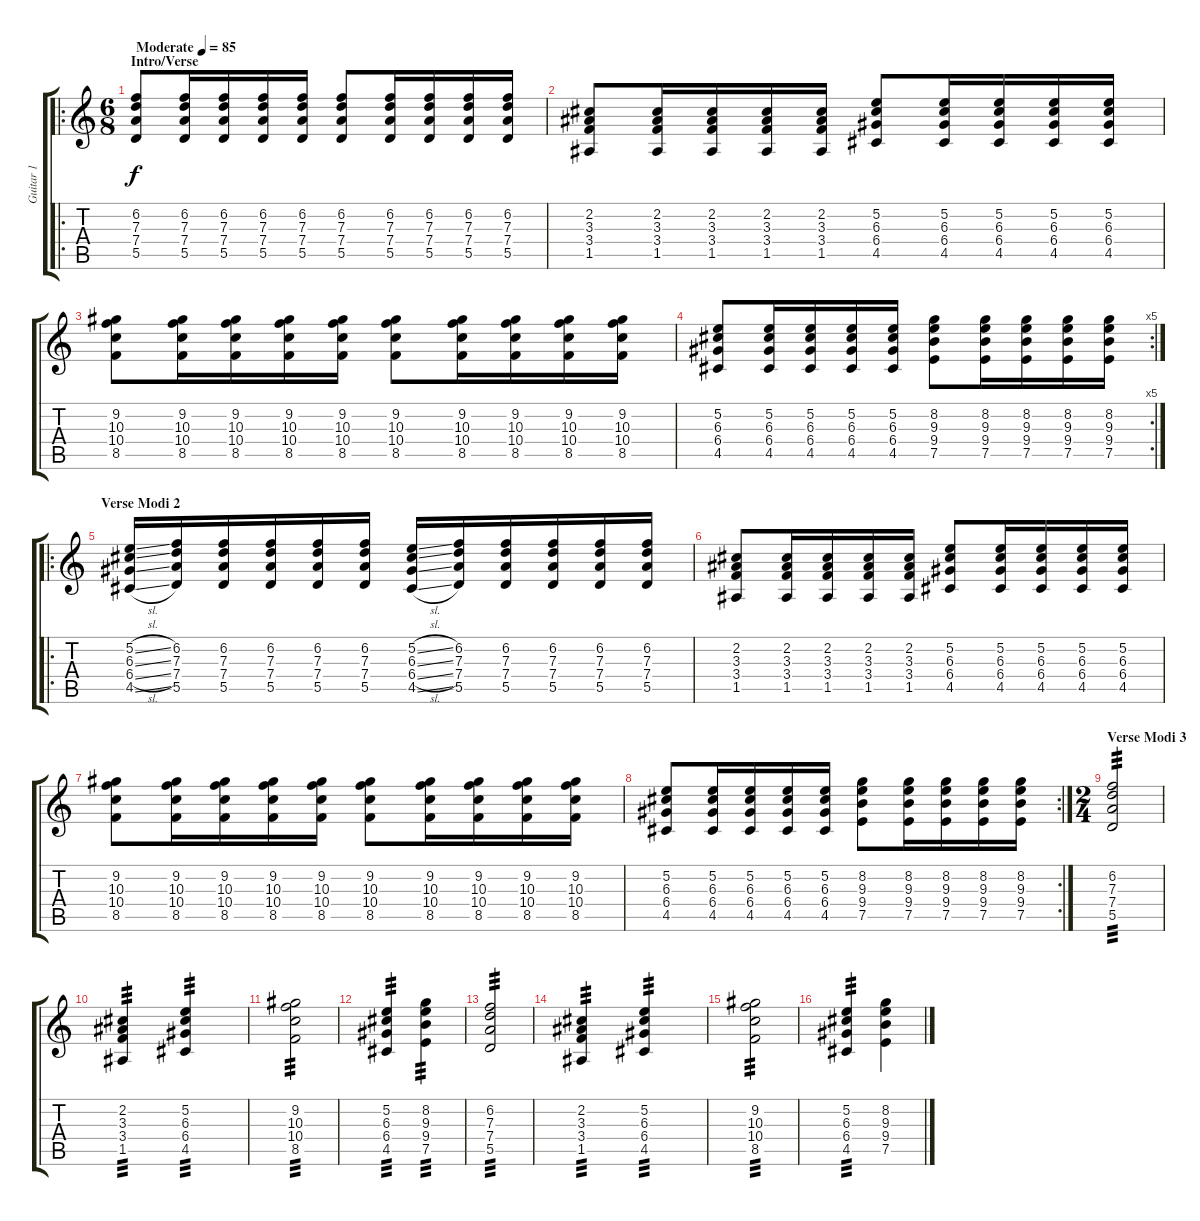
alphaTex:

\track ("Guitar 1" "Guitar 1") {instrument distortionguitar}
\staff {score tabs}
\tuning (E4 B3 G3 D3 A2 E2) {hide}
\ro
\ts (6 8)
\section ("" "Intro/Verse")
\tempo (85 "Moderate")
\clef g2
\ks c
(6.2 7.3 7.4 5.5).8{dy f instrument distortionguitar} (6.2 7.3 7.4 5.5).16 (6.2 7.3 7.4 5.5).16 (6.2 7.3 7.4 5.5).16 (6.2 7.3 7.4 5.5).16 (6.2 7.3 7.4 5.5).8 (6.2 7.3 7.4 5.5).16 (6.2 7.3 7.4 5.5).16 (6.2 7.3 7.4 5.5).16 (6.2 7.3 7.4 5.5).16 |
(2.2 3.3 3.4 1.5).8 (2.2 3.3 3.4 1.5).16 (2.2 3.3 3.4 1.5).16 (2.2 3.3 3.4 1.5).16 (2.2 3.3 3.4 1.5).16 (5.2 6.3 6.4 4.5).8 (5.2 6.3 6.4 4.5).16 (5.2 6.3 6.4 4.5).16 (5.2 6.3 6.4 4.5).16 (5.2 6.3 6.4 4.5).16 |
(9.2 10.3 10.4 8.5).8 (9.2 10.3 10.4 8.5).16 (9.2 10.3 10.4 8.5).16 (9.2 10.3 10.4 8.5).16 (9.2 10.3 10.4 8.5).16 (9.2 10.3 10.4 8.5).8 (9.2 10.3 10.4 8.5).16 (9.2 10.3 10.4 8.5).16 (9.2 10.3 10.4 8.5).16 (9.2 10.3 10.4 8.5).16 |
\rc 5
(5.2 6.3 6.4 4.5).8 (5.2 6.3 6.4 4.5).16 (5.2 6.3 6.4 4.5).16 (5.2 6.3 6.4 4.5).16 (5.2 6.3 6.4 4.5).16 (8.2 9.3 9.4 7.5).8 (8.2 9.3 9.4 7.5).16 (8.2 9.3 9.4 7.5).16 (8.2 9.3 9.4 7.5).16 (8.2 9.3 9.4 7.5).16 |
\ro
\section ("" "Verse Modi 2")
(5.2{sl} 6.3{sl} 6.4{sl} 4.5{sl}).16 (6.2 7.3 7.4 5.5).16 (6.2 7.3 7.4 5.5).16 (6.2 7.3 7.4 5.5).16 (6.2 7.3 7.4 5.5).16 (6.2 7.3 7.4 5.5).16 (5.2{sl} 6.3{sl} 6.4{sl} 4.5{sl}).16 (6.2 7.3 7.4 5.5).16 (6.2 7.3 7.4 5.5).16 (6.2 7.3 7.4 5.5).16 (6.2 7.3 7.4 5.5).16 (6.2 7.3 7.4 5.5).16 |
(2.2 3.3 3.4 1.5).8 (2.2 3.3 3.4 1.5).16 (2.2 3.3 3.4 1.5).16 (2.2 3.3 3.4 1.5).16 (2.2 3.3 3.4 1.5).16 (5.2 6.3 6.4 4.5).8 (5.2 6.3 6.4 4.5).16 (5.2 6.3 6.4 4.5).16 (5.2 6.3 6.4 4.5).16 (5.2 6.3 6.4 4.5).16 |
(9.2 10.3 10.4 8.5).8 (9.2 10.3 10.4 8.5).16 (9.2 10.3 10.4 8.5).16 (9.2 10.3 10.4 8.5).16 (9.2 10.3 10.4 8.5).16 (9.2 10.3 10.4 8.5).8 (9.2 10.3 10.4 8.5).16 (9.2 10.3 10.4 8.5).16 (9.2 10.3 10.4 8.5).16 (9.2 10.3 10.4 8.5).16 |
\rc 2
(5.2 6.3 6.4 4.5).8 (5.2 6.3 6.4 4.5).16 (5.2 6.3 6.4 4.5).16 (5.2 6.3 6.4 4.5).16 (5.2 6.3 6.4 4.5).16 (8.2 9.3 9.4 7.5).8 (8.2 9.3 9.4 7.5).16 (8.2 9.3 9.4 7.5).16 (8.2 9.3 9.4 7.5).16 (8.2 9.3 9.4 7.5).16 |
\ts (2 4)
\section ("" "Verse Modi 3")
(6.2 7.3 7.4 5.5).2{tp 3} |
(2.2 3.3 3.4 1.5).4{tp 3} (5.2 6.3 6.4 4.5).4{tp 3} |
(9.2 10.3 10.4 8.5).2{tp 3} |
(5.2 6.3 6.4 4.5).4{tp 3} (8.2 9.3 9.4 7.5).4{tp 3} |
(6.2 7.3 7.4 5.5).2{tp 3} |
(2.2 3.3 3.4 1.5).4{tp 3} (5.2 6.3 6.4 4.5).4{tp 3} |
(9.2 10.3 10.4 8.5).2{tp 3} |
(5.2 6.3 6.4 4.5).4{tp 3} (8.2 9.3 9.4 7.5).4
